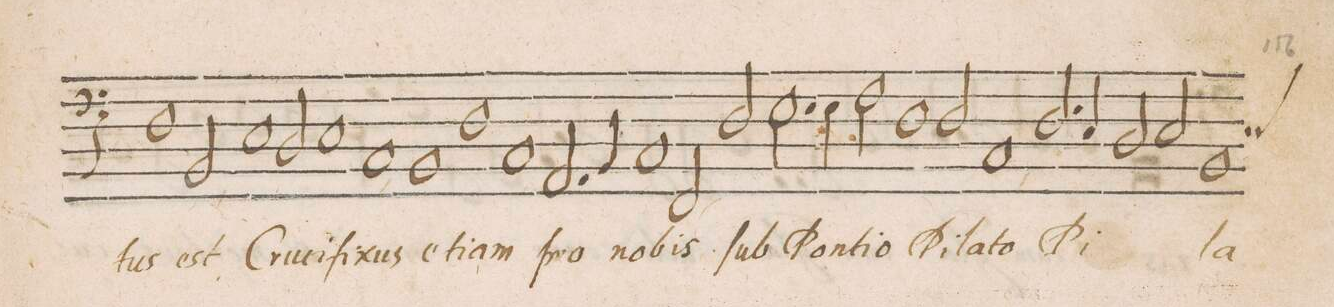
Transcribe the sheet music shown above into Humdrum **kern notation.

**kern	**text
*I"BASSVS	*
*clefF5	*
*k[]	*
*met(C|)	*
*M2/1	*
1D	-tus
=85-	=85-
2GG,/	est.
1C	Cru-
2BB/	-ci-
=86-	=86-
1C	-fi-
1AA,	-xus
=87-	=87-
1GG	e-
1D	-ti-
=88-	=88-
1AA	-am
2.FF/	pro
4GG/	.
=89-	=89-
1AA	no-
2DD,/	-bis
2D/	ſub
=90-	=90-
2.E\	Pon-
4E\	-ti-
2F\	-o
1D\	Pi-
=91-	=91-
2D/	-la-
1AA,	-to
=92-	=92-
2.D/	Pi-
4C/	.
2BB/	.
2C/	.
=93-	=93-
*custos:C	*
1GG	-la-
*-	*-
